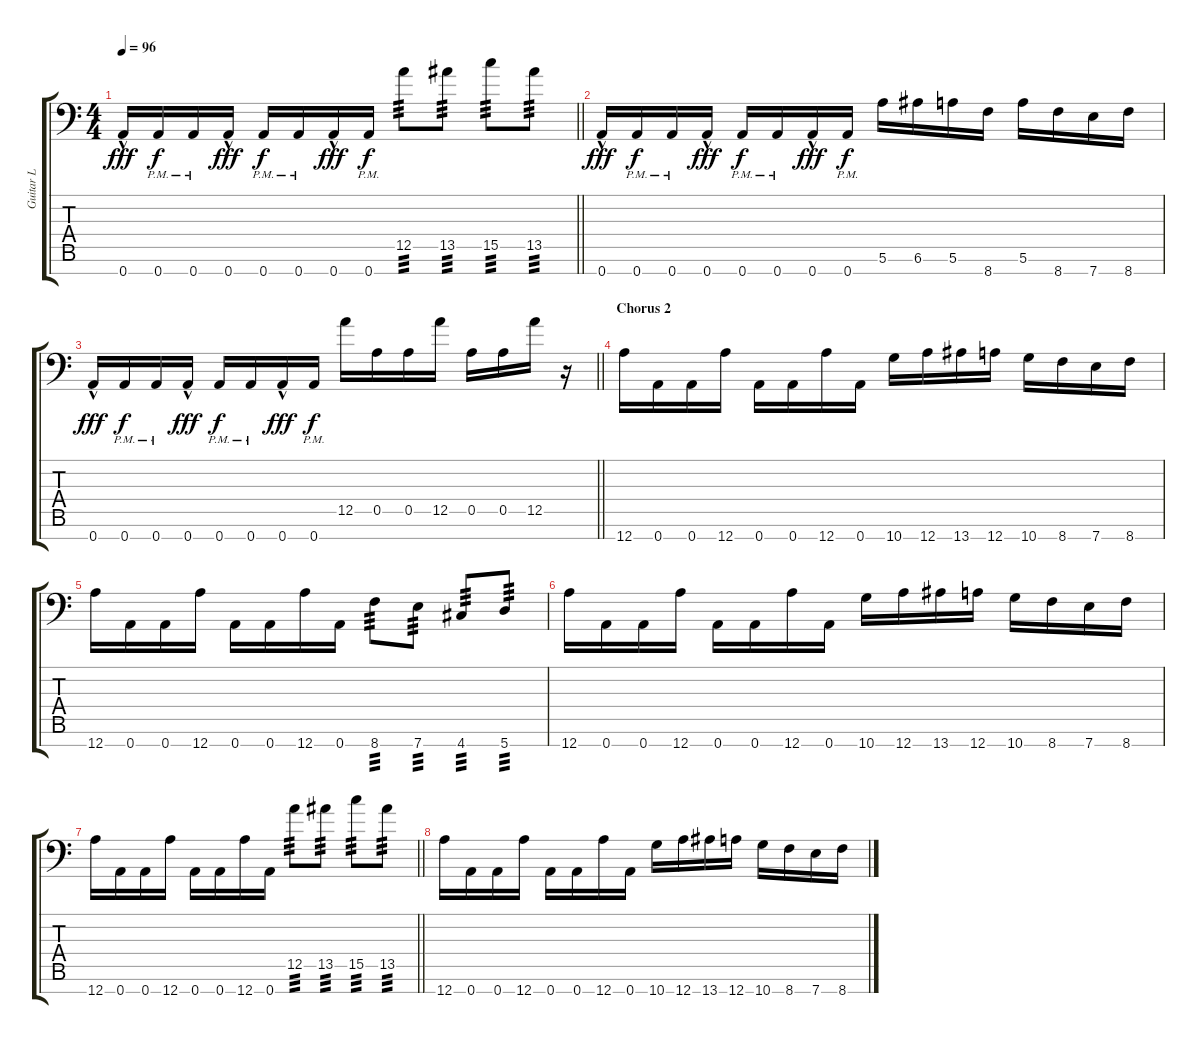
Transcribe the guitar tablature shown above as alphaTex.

\track ("Guitar L" "Guitar L") {instrument distortionguitar}
\staff {score tabs}
\tuning (E4 B3 G3 D3 A2 E2 A1) {hide}
\ts (4 4)
\tempo 96
\clef f4
\barLineRight lightlight
\ks c
0.7{hac}.16{dy fff} 0.7{pm}.16{dy f} 0.7{pm}.16 0.7{hac}.16{dy fff} 0.7{pm}.16{dy f} 0.7{pm}.16 0.7{hac}.16{dy fff} 0.7{pm}.16{dy f} 12.5.8{tp 3} 13.5.8{tp 3} 15.5.8{tp 3} 13.5.8{tp 3} |
0.7{hac}.16{dy fff} 0.7{pm}.16{dy f} 0.7{pm}.16 0.7{hac}.16{dy fff} 0.7{pm}.16{dy f} 0.7{pm}.16 0.7{hac}.16{dy fff} 0.7{pm}.16{dy f} 5.6.16 6.6.16 5.6.16 8.7.16 5.6.16 8.7.16 7.7.16 8.7.16 |
\barLineRight lightlight
0.7{hac}.16{dy fff} 0.7{pm}.16{dy f} 0.7{pm}.16 0.7{hac}.16{dy fff} 0.7{pm}.16{dy f} 0.7{pm}.16 0.7{hac}.16{dy fff} 0.7{pm}.16{dy f} 12.5.16 0.5.16 0.5.16 12.5.16 0.5.16 0.5.16 12.5.16 r.16 |
\section ("" "Chorus 2")
12.7.16 0.7.16 0.7.16 12.7.16 0.7.16 0.7.16 12.7.16 0.7.16 10.7.16 12.7.16 13.7.16 12.7.16 10.7.16 8.7.16 7.7.16 8.7.16 |
12.7.16 0.7.16 0.7.16 12.7.16 0.7.16 0.7.16 12.7.16 0.7.16 8.7.8{tp 3} 7.7.8{tp 3} 4.7.8{tp 3} 5.7.8{tp 3} |
12.7.16 0.7.16 0.7.16 12.7.16 0.7.16 0.7.16 12.7.16 0.7.16 10.7.16 12.7.16 13.7.16 12.7.16 10.7.16 8.7.16 7.7.16 8.7.16 |
\barLineRight lightlight
12.7.16 0.7.16 0.7.16 12.7.16 0.7.16 0.7.16 12.7.16 0.7.16 12.5.8{tp 3} 13.5.8{tp 3} 15.5.8{tp 3} 13.5.8{tp 3} |
12.7.16 0.7.16 0.7.16 12.7.16 0.7.16 0.7.16 12.7.16 0.7.16 10.7.16 12.7.16 13.7.16 12.7.16 10.7.16 8.7.16 7.7.16 8.7.16
